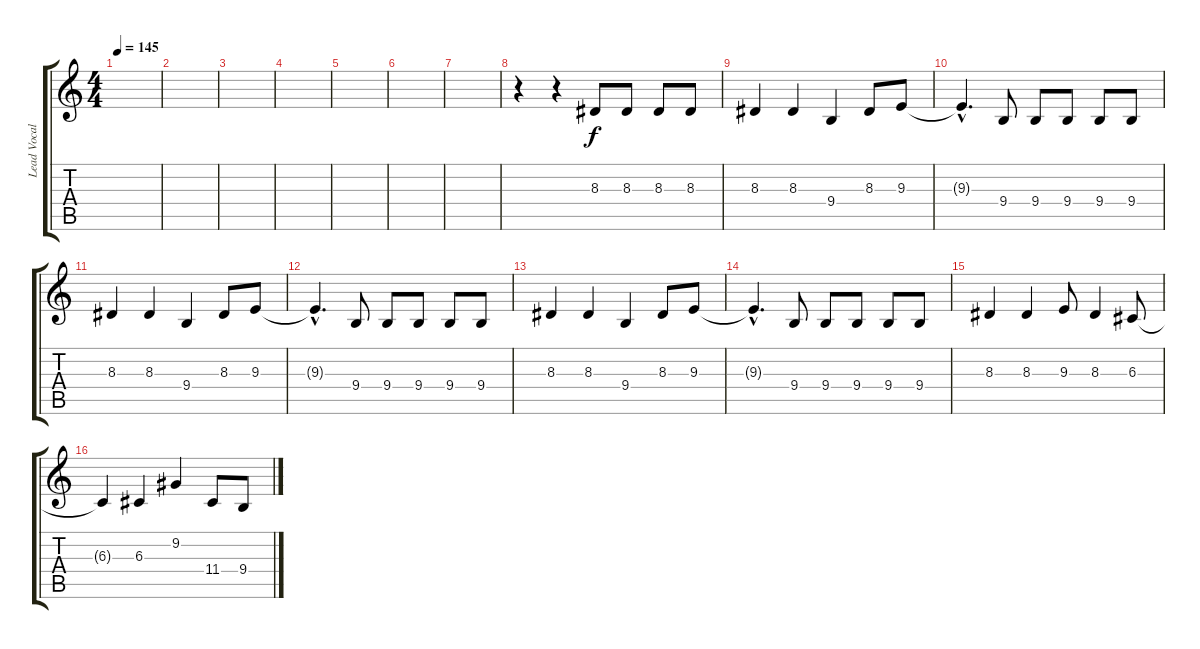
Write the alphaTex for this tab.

\track ("Lead Vocals" "Lead Vocal") {instrument violin}
\staff {score tabs}
\tuning (E4 B3 G3 D3 A2 E2) {hide}
\ts (4 4)
\tempo 145
\clef g2
\ks c
|
|
|
|
|
|
|
r.4 r.4 8.3.8 8.3.8 8.3.8 8.3.8 |
8.3.4 8.3.4 9.4.4 8.3.8 9.3.8 |
9.3{hac t}.4{d} 9.4.8 9.4.8 9.4.8 9.4.8 9.4.8 |
8.3.4 8.3.4 9.4.4 8.3.8 9.3.8 |
9.3{hac t}.4{d} 9.4.8 9.4.8 9.4.8 9.4.8 9.4.8 |
8.3.4 8.3.4 9.4.4 8.3.8 9.3.8 |
9.3{hac t}.4{d} 9.4.8 9.4.8 9.4.8 9.4.8 9.4.8 |
8.3.4 8.3.4 9.3.8 8.3.4 6.3.8 |
6.3{t}.4 6.3.4 9.2.4 11.4.8 9.4.8
